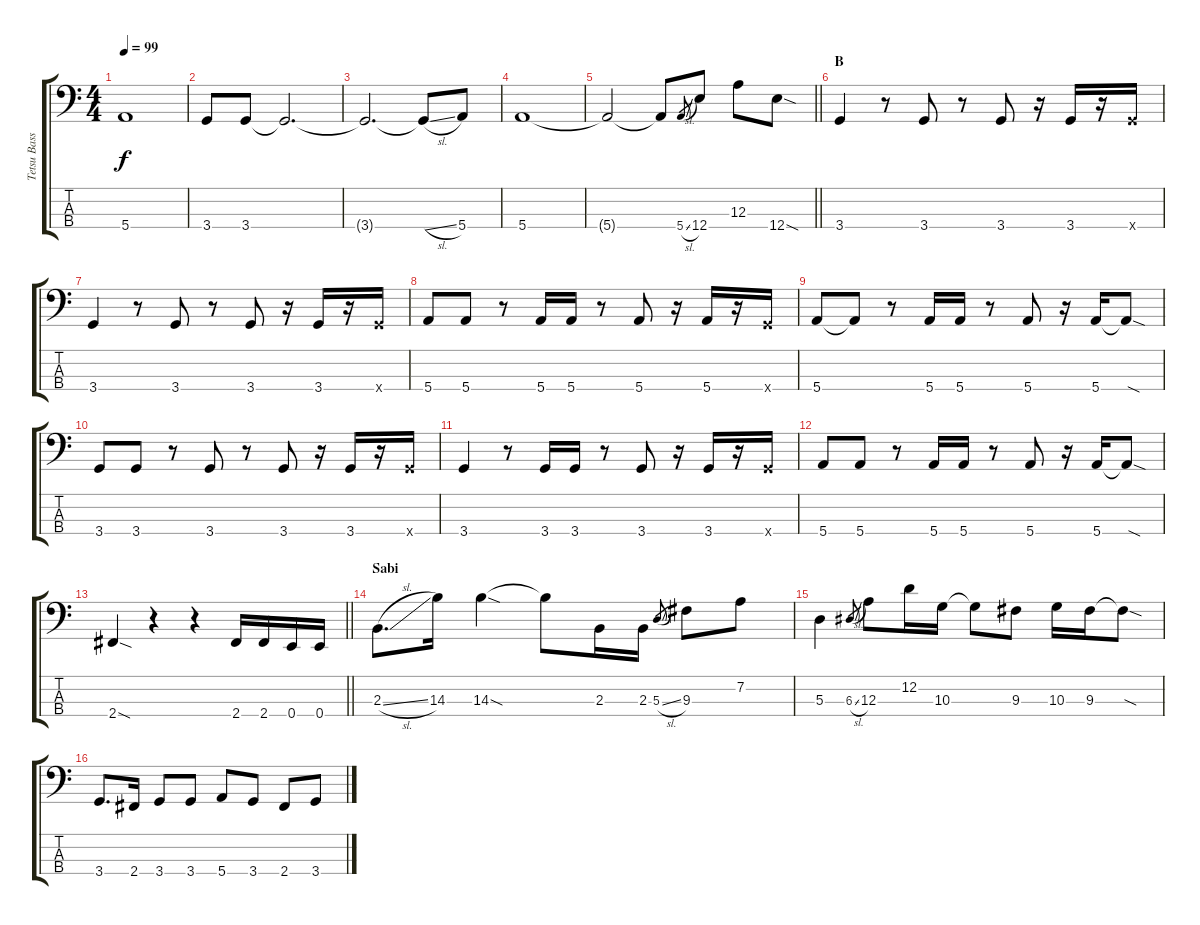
\track ("Tetsu Bass" "Tetsu Bass") {instrument electricbassfinger}
\staff {score tabs}
\tuning (G2 D2 A1 E1) {hide}
\ts (4 4)
\tempo 99
\clef f4
\ks c
5.4{t}.1{dy f} |
3.4.8 3.4.8 3.4{t}.2{d} |
3.4{t}.2{d} 3.4{sl t}.8 5.4.8 |
5.4.1 |
\barLineRight lightlight
5.4{t}.2 5.4{t}.8 5.4{sl}.8{gr} 12.4.8 12.3.8 12.4{sod}.8 |
\section ("" "B")
3.4.4 r.8 3.4.8 r.8 3.4.8 r.16 3.4.16 r.16 3.4{x}.16 |
3.4.4 r.8 3.4.8 r.8 3.4.8 r.16 3.4.16 r.16 3.4{x}.16 |
5.4.8 5.4.8 r.8 5.4.16 5.4.16 r.8 5.4.8 r.16 5.4.16 r.16 3.4{x}.16 |
5.4.8 5.4{t}.8 r.8 5.4.16 5.4.16 r.8 5.4.8 r.16 5.4.16 5.4{sod t}.8 |
3.4.8 3.4.8 r.8 3.4.8 r.8 3.4.8 r.16 3.4.16 r.16 3.4{x}.16 |
3.4.4 r.8 3.4.16 3.4.16 r.8 3.4.8 r.16 3.4.16 r.16 3.4{x}.16 |
5.4.8 5.4.8 r.8 5.4.16 5.4.16 r.8 5.4.8 r.16 5.4.16 5.4{sod t}.8 |
\barLineRight lightlight
2.4{sod}.4 r.4 r.4 2.4.16 2.4.16 0.4.16 0.4.16 |
\section ("" "Sabi")
2.3{sl}.8{d} 14.3.16 14.3{sod}.4 14.3{t}.8 2.3.16 2.3.16 5.3{sl}.8{gr} 9.3.8 7.2.8 |
5.3.4 6.3{sl}.8{gr} 12.3.8 12.2.16 10.3.16 10.3{t}.8 9.3.8 10.3.16 9.3.16 9.3{sod t}.8 |
3.4.8{d} 2.4.16 3.4.8 3.4.8 5.4.8 3.4.8 2.4.8 3.4.8
